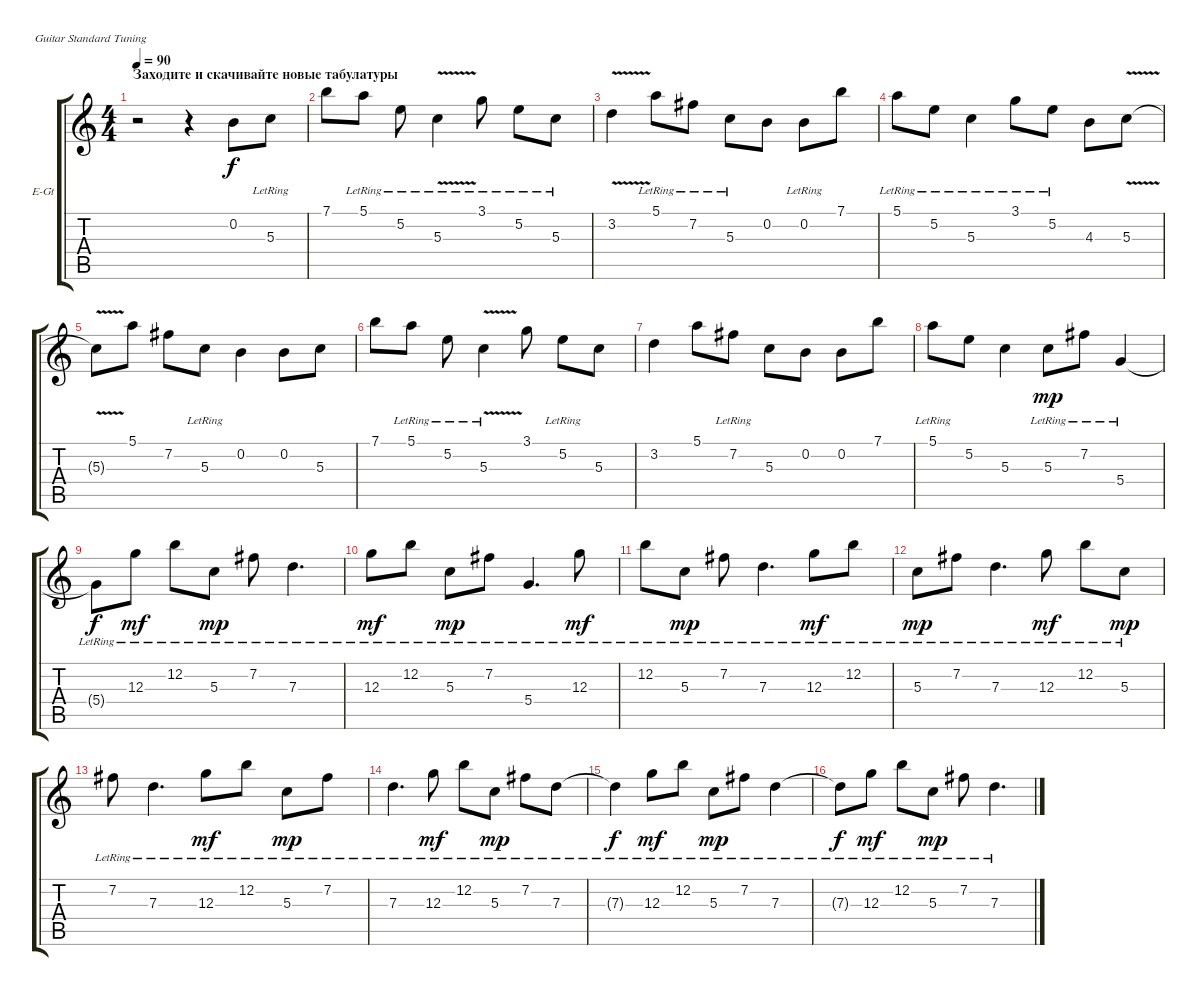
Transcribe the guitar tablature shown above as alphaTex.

\bracketExtendMode groupsimilarinstruments
\firstSystemTrackNameOrientation horizontal
\otherSystemsTrackNameOrientation horizontal
\track ("Гитара 1" "E-Gt") {instrument electricguitarclean}
\staff {score tabs}
\tuning (E4 B3 G3 D3 A2 E2)
\ts (4 4)
\section ("" "Заходите и скачивайте новые табулатуры")
\tempo 90
\clef g2
\ks c
r.2{dy f instrument electricguitarclean} r.4 0.2.8 5.3{lr}.8 |
7.1.8 5.1{lr}.8 5.2{lr}.8 5.3{v lr}.4 3.1{lr}.8 5.2{lr}.8 5.3{lr}.8 |
3.2{v}.4 5.1{lr}.8 7.2{lr}.8 5.3{lr}.8 0.2.8 0.2{lr}.8 7.1.8 |
5.1{lr}.8 5.2{lr}.8 5.3{lr}.4 3.1{lr}.8 5.2{lr}.8 4.3.8 5.3{v}.8 |
5.3{v t}.8 5.1.8 7.2.8 5.3{lr}.8 0.2.4 0.2.8 5.3.8 |
7.1.8 5.1{lr}.8 5.2{lr}.8 5.3{v lr}.4 3.1.8 5.2{lr}.8 5.3.8 |
3.2.4 5.1.8 7.2{lr}.8 5.3.8 0.2.8 0.2.8 7.1.8 |
5.1{lr}.8 5.2.8 5.3.4 5.3{lr}.8{dy mp} 7.2{lr}.8 5.4{lr}.4 |
5.4{lr t}.8{dy f} 12.3{lr}.8{dy mf} 12.2{lr}.8 5.3{lr}.8{dy mp} 7.2{lr}.8 7.3{lr}.4{d} |
12.3{lr}.8{dy mf} 12.2{lr}.8 5.3{lr}.8{dy mp} 7.2{lr}.8 5.4{lr}.4{d} 12.3{lr}.8{dy mf} |
12.2{lr}.8 5.3{lr}.8{dy mp} 7.2{lr}.8 7.3{lr}.4{d} 12.3{lr}.8{dy mf} 12.2{lr}.8 |
5.3{lr}.8{dy mp} 7.2{lr}.8 7.3{lr}.4{d} 12.3{lr}.8{dy mf} 12.2{lr}.8 5.3{lr}.8{dy mp} |
7.2{lr}.8 7.3{lr}.4{d} 12.3{lr}.8{dy mf} 12.2{lr}.8 5.3{lr}.8{dy mp} 7.2{lr}.8 |
7.3{lr}.4{d} 12.3{lr}.8{dy mf} 12.2{lr}.8 5.3{lr}.8{dy mp} 7.2{lr}.8 7.3{lr}.8 |
7.3{lr t}.4{dy f} 12.3{lr}.8{dy mf} 12.2{lr}.8 5.3{lr}.8{dy mp} 7.2{lr}.8 7.3{lr}.4 |
7.3{lr t}.8{dy f} 12.3{lr}.8{dy mf} 12.2{lr}.8 5.3{lr}.8{dy mp} 7.2{lr}.8 7.3{lr}.4{d}
